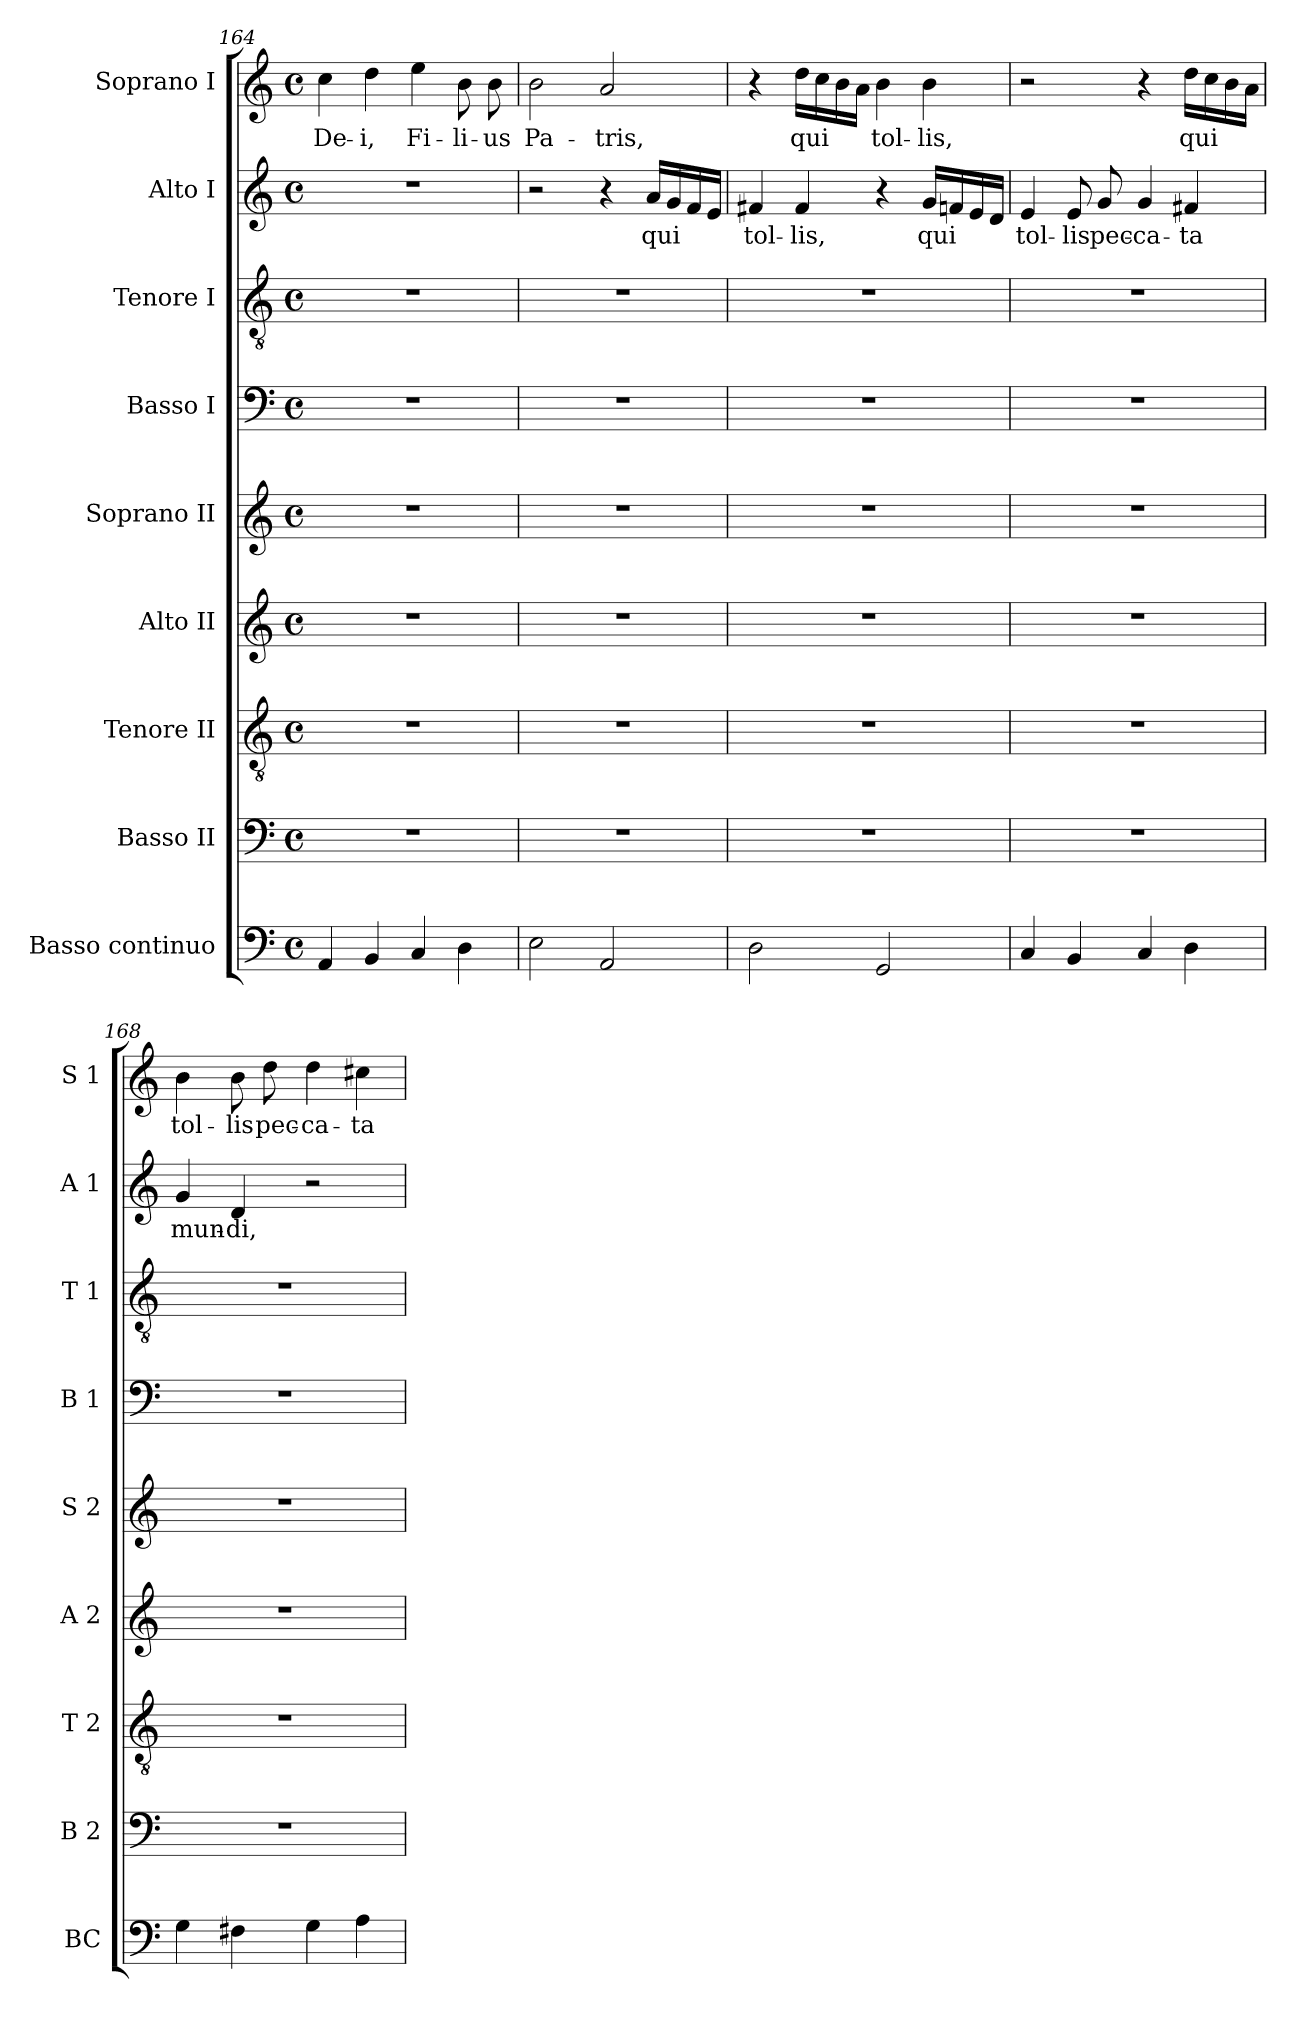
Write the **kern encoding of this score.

**kern	**kern	**kern	**kern	**kern	**kern	**kern	**kern	**text	**kern	**text
*part9	*part8	*part7	*part6	*part5	*part4	*part3	*part2	*part2	*part1	*part1
*staff9	*staff8	*staff7	*staff6	*staff5	*staff4	*staff3	*staff2	*staff2	*staff1	*staff1
*I"Basso continuo	*I"Basso II	*I"Tenore II	*I"Alto II	*I"Soprano II	*I"Basso I	*I"Tenore I	*I"Alto I	*	*I"Soprano I	*
*I'BC	*I'B 2	*I'T 2	*I'A 2	*I'S 2	*I'B 1	*I'T 1	*I'A 1	*	*I'S 1	*
*clefF4	*clefF4	*clefGv2	*clefG2	*clefG2	*clefF4	*clefGv2	*clefG2	*	*clefG2	*
*k[]	*k[]	*k[]	*k[]	*k[]	*k[]	*k[]	*k[]	*	*k[]	*
*C:	*C:	*C:	*C:	*C:	*C:	*C:	*C:	*	*C:	*
*M4/4	*M4/4	*M4/4	*M4/4	*M4/4	*M4/4	*M4/4	*M4/4	*	*M4/4	*
*met(c)	*met(c)	*met(c)	*met(c)	*met(c)	*met(c)	*met(c)	*met(c)	*	*met(c)	*
=164	=164	=164	=164	=164	=164	=164	=164	=164	=164	=164
!	!	!	!	!	!	!	!	!	!	!LO:LY:b
4AA/	1r	1r	1r	1r	1r	1r	1r	.	4cc\	De-
!	!	!	!	!	!	!	!	!	!	!LO:LY:b
4BB/	.	.	.	.	.	.	.	.	4dd\	-i,
!	!	!	!	!	!	!	!	!	!	!LO:LY:b
4C/	.	.	.	.	.	.	.	.	4ee\	Fi-
!	!	!	!	!	!	!	!	!	!	!LO:LY:b
4D\	.	.	.	.	.	.	.	.	8b\	-li-
!	!	!	!	!	!	!	!	!	!	!LO:LY:b
.	.	.	.	.	.	.	.	.	8b\	-us
=165	=165	=165	=165	=165	=165	=165	=165	=165	=165	=165
!	!	!	!	!	!	!	!	!	!	!LO:LY:b
2E\	1r	1r	1r	1r	1r	1r	2r	.	2b\	Pa-
!	!	!	!	!	!	!	!	!	!	!LO:LY:b
2AA/	.	.	.	.	.	.	4r	.	2a/	-tris,
!	!	!	!	!	!	!	!	!LO:LY:b	!	!
.	.	.	.	.	.	.	16a/LL	qui	.	.
.	.	.	.	.	.	.	16g/	.	.	.
.	.	.	.	.	.	.	16f/	.	.	.
.	.	.	.	.	.	.	16e/JJ	.	.	.
=166	=166	=166	=166	=166	=166	=166	=166	=166	=166	=166
!	!	!	!	!	!	!	!	!LO:LY:b	!	!
2D\	1r	1r	1r	1r	1r	1r	4f#X/	tol-	4r	.
!	!	!	!	!	!	!	!	!LO:LY:b	!	!LO:LY:b
.	.	.	.	.	.	.	4f#/	-lis,	16dd\LL	qui
.	.	.	.	.	.	.	.	.	16cc\	.
.	.	.	.	.	.	.	.	.	16b\	.
.	.	.	.	.	.	.	.	.	16a\JJ	.
!	!	!	!	!	!	!	!	!	!	!LO:LY:b
2GG/	.	.	.	.	.	.	4r	.	4b\	tol-
!	!	!	!	!	!	!	!	!LO:LY:b	!	!LO:LY:b
.	.	.	.	.	.	.	16g/LL	qui	4b\	-lis,
.	.	.	.	.	.	.	16fn/	.	.	.
.	.	.	.	.	.	.	16e/	.	.	.
.	.	.	.	.	.	.	16d/JJ	.	.	.
=167	=167	=167	=167	=167	=167	=167	=167	=167	=167	=167
!	!	!	!	!	!	!	!	!LO:LY:b	!	!
4C/	1r	1r	1r	1r	1r	1r	4e/	tol-	2r	.
!	!	!	!	!	!	!	!	!LO:LY:b	!	!
4BB/	.	.	.	.	.	.	8e/	-lis	.	.
!	!	!	!	!	!	!	!	!LO:LY:b	!	!
.	.	.	.	.	.	.	8g/	pec-	.	.
!	!	!	!	!	!	!	!	!LO:LY:b	!	!
4C/	.	.	.	.	.	.	4g/	-ca-	4r	.
!	!	!	!	!	!	!	!	!LO:LY:b	!	!LO:LY:b
4D\	.	.	.	.	.	.	4f#X/	-ta	16dd\LL	qui
.	.	.	.	.	.	.	.	.	16cc\	.
.	.	.	.	.	.	.	.	.	16b\	.
.	.	.	.	.	.	.	.	.	16a\JJ	.
!!LO:PB:g=z
=168	=168	=168	=168	=168	=168	=168	=168	=168	=168	=168
!	!	!	!	!	!	!	!	!LO:LY:b	!	!LO:LY:b
4G\	1r	1r	1r	1r	1r	1r	4g/	mun-	4b\	tol-
!	!	!	!	!	!	!	!	!LO:LY:b	!	!LO:LY:b
4F#X\	.	.	.	.	.	.	4d/	-di,	8b\	-lis
!	!	!	!	!	!	!	!	!	!	!LO:LY:b
.	.	.	.	.	.	.	.	.	8dd\	pec-
!	!	!	!	!	!	!	!	!	!	!LO:LY:b
4G\	.	.	.	.	.	.	2r	.	4dd\	-ca-
!	!	!	!	!	!	!	!	!	!	!LO:LY:b
4A\	.	.	.	.	.	.	.	.	4cc#X\	-ta
=	=	=	=	=	=	=	=	=	=	=
*-	*-	*-	*-	*-	*-	*-	*-	*-	*-	*-
